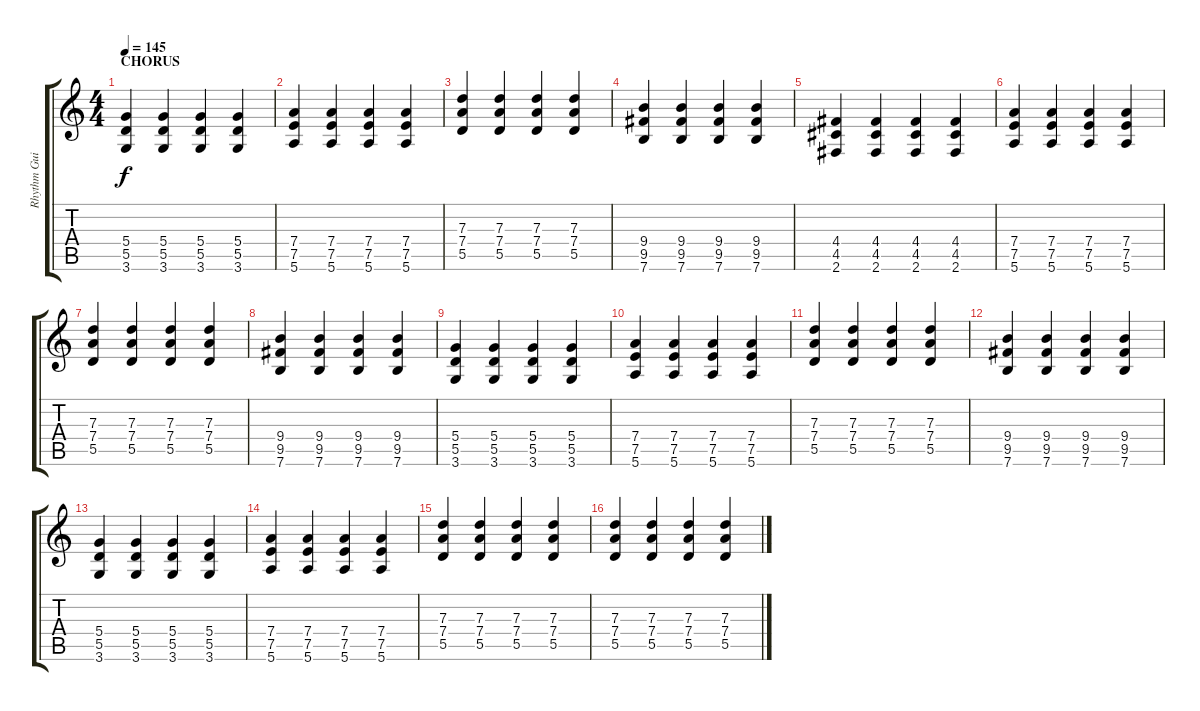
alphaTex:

\track ("Rhythm Guitar" "Rhythm Gui") {instrument distortionguitar}
\staff {score tabs}
\tuning (E4 B3 G3 D3 A2 E2) {hide}
\ts (4 4)
\section ("" "CHORUS")
\tempo 145
\clef g2
\ks c
(5.4 5.5 3.6).4{dy f} (5.4 5.5 3.6).4 (5.4 5.5 3.6).4 (5.4 5.5 3.6).4 |
(7.4 7.5 5.6).4 (7.4 7.5 5.6).4 (7.4 7.5 5.6).4 (7.4 7.5 5.6).4 |
(7.3 7.4 5.5).4 (7.3 7.4 5.5).4 (7.3 7.4 5.5).4 (7.3 7.4 5.5).4 |
(9.4 9.5 7.6).4 (9.4 9.5 7.6).4 (9.4 9.5 7.6).4 (9.4 9.5 7.6).4 |
(4.4 4.5 2.6).4 (4.4 4.5 2.6).4 (4.4 4.5 2.6).4 (4.4 4.5 2.6).4 |
(7.4 7.5 5.6).4 (7.4 7.5 5.6).4 (7.4 7.5 5.6).4 (7.4 7.5 5.6).4 |
(7.3 7.4 5.5).4 (7.3 7.4 5.5).4 (7.3 7.4 5.5).4 (7.3 7.4 5.5).4 |
(9.4 9.5 7.6).4 (9.4 9.5 7.6).4 (9.4 9.5 7.6).4 (9.4 9.5 7.6).4 |
(5.4 5.5 3.6).4 (5.4 5.5 3.6).4 (5.4 5.5 3.6).4 (5.4 5.5 3.6).4 |
(7.4 7.5 5.6).4 (7.4 7.5 5.6).4 (7.4 7.5 5.6).4 (7.4 7.5 5.6).4 |
(7.3 7.4 5.5).4 (7.3 7.4 5.5).4 (7.3 7.4 5.5).4 (7.3 7.4 5.5).4 |
(9.4 9.5 7.6).4 (9.4 9.5 7.6).4 (9.4 9.5 7.6).4 (9.4 9.5 7.6).4 |
(5.4 5.5 3.6).4 (5.4 5.5 3.6).4 (5.4 5.5 3.6).4 (5.4 5.5 3.6).4 |
(7.4 7.5 5.6).4 (7.4 7.5 5.6).4 (7.4 7.5 5.6).4 (7.4 7.5 5.6).4 |
(7.3 7.4 5.5).4 (7.3 7.4 5.5).4 (7.3 7.4 5.5).4 (7.3 7.4 5.5).4 |
(7.3 7.4 5.5).4 (7.3 7.4 5.5).4 (7.3 7.4 5.5).4 (7.3 7.4 5.5).4
